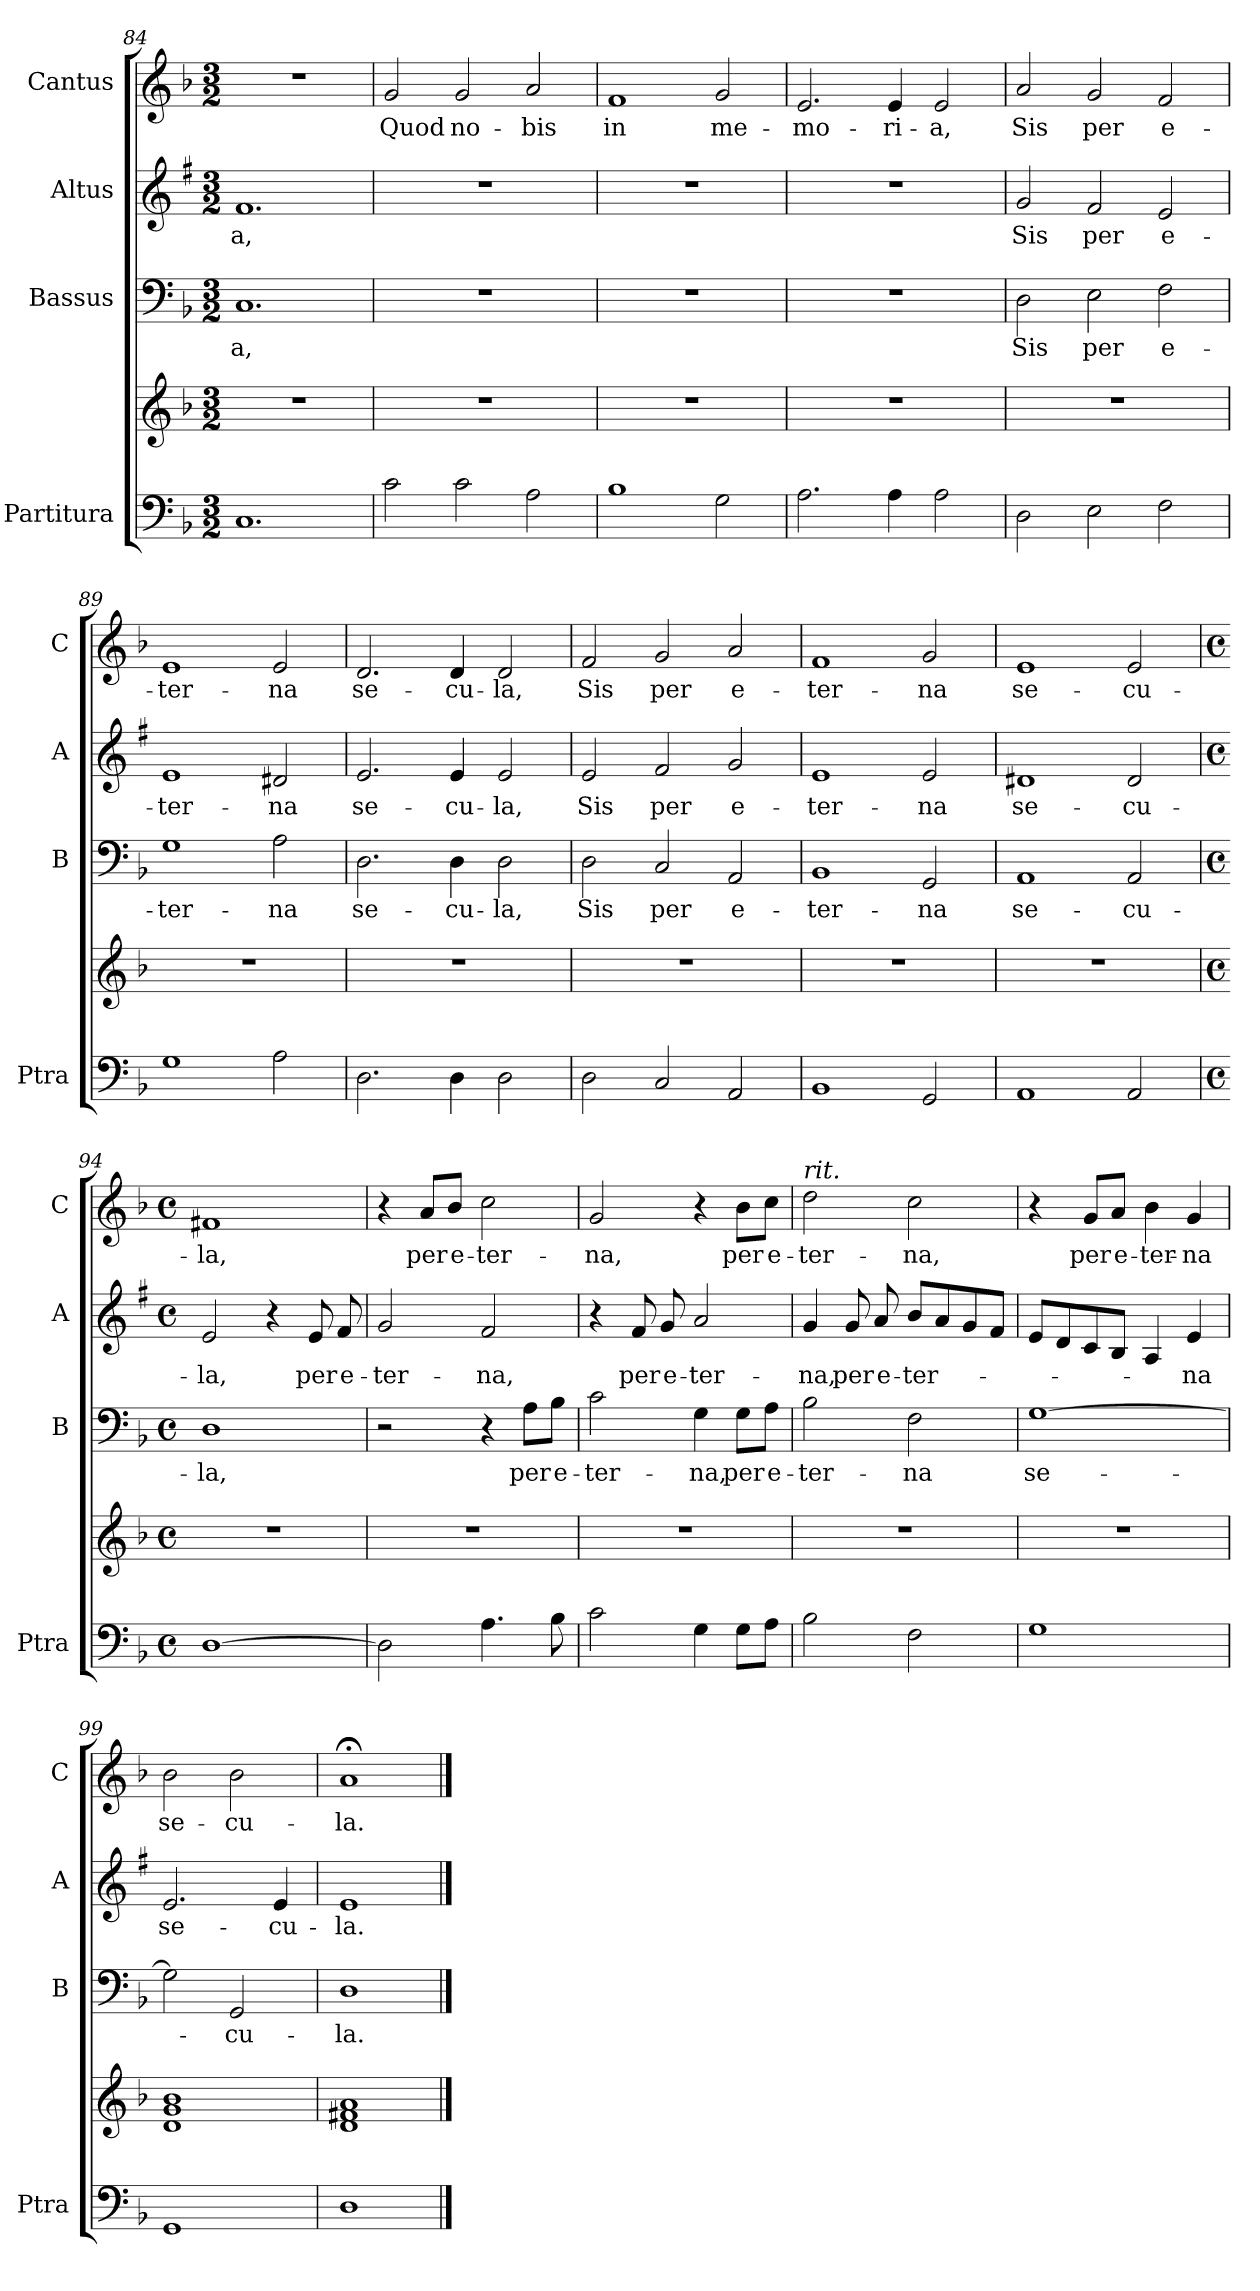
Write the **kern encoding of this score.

**kern	**kern	**kern	**text	**kern	**text	**kern	**text
*part4	*part4	*part3	*part3	*part2	*part2	*part1	*part1
*staff5	*staff4	*staff3	*staff3	*staff2	*staff2	*staff1	*staff1
*I"Partitura	*	*I"Bassus	*	*I"Altus	*	*I"Cantus	*
*I'Ptra	*	*I'B	*	*I'A	*	*I'C	*
*clefF4	*clefG2	*clefF4	*	*clefG2	*	*clefG2	*
*	*	*	*	*ITrd1c2	*	*	*
*k[b-]	*k[b-]	*k[b-]	*	*k[b-]	*	*k[b-]	*
*F:	*F:	*F:	*	*F:	*	*F:	*
*M3/2	*M3/2	*M3/2	*	*M3/2	*	*M3/2	*
=84	=84	=84	=84	=84	=84	=84	=84
!	!	!	!LO:LY:b	!	!LO:LY:b	!	!
1.C	1.r	1.C	-a,	1.e	-a,	1.r	.
=85	=85	=85	=85	=85	=85	=85	=85
!	!	!	!	!	!	!	!LO:LY:b
2c\	1.r	1.r	.	1.r	.	2g/	Quod
!	!	!	!	!	!	!	!LO:LY:b
2c\	.	.	.	.	.	2g/	no-
!	!	!	!	!	!	!	!LO:LY:b
2A\	.	.	.	.	.	2a/	-bis
=86	=86	=86	=86	=86	=86	=86	=86
!	!	!	!	!	!	!	!LO:LY:b
1B-	1.r	1.r	.	1.r	.	1f	in
!	!	!	!	!	!	!	!LO:LY:b
2G\	.	.	.	.	.	2g/	me-
=87	=87	=87	=87	=87	=87	=87	=87
!	!	!	!	!	!	!	!LO:LY:b
2.A\	1.r	1.r	.	1.r	.	2.e/	-mo-
!	!	!	!	!	!	!	!LO:LY:b
4A\	.	.	.	.	.	4e/	-ri-
!	!	!	!	!	!	!	!LO:LY:b
2A\	.	.	.	.	.	2e/	-a,
!!LO:PB:g=z
=88	=88	=88	=88	=88	=88	=88	=88
!	!	!	!LO:LY:b	!	!LO:LY:b	!	!LO:LY:b
2D\	1.r	2D\	Sis	2f/	Sis	2a/	Sis
!	!	!	!LO:LY:b	!	!LO:LY:b	!	!LO:LY:b
2E\	.	2E\	per	2e/	per	2g/	per
!	!	!	!LO:LY:b	!	!LO:LY:b	!	!LO:LY:b
2F\	.	2F\	e-	2d/	e-	2f/	e-
=89	=89	=89	=89	=89	=89	=89	=89
!	!	!	!LO:LY:b	!	!LO:LY:b	!	!LO:LY:b
1G	1.r	1G	-ter-	1d	-ter-	1e	-ter-
!	!	!	!LO:LY:b	!	!LO:LY:b	!	!LO:LY:b
2A\	.	2A\	-na	2c#X/	-na	2e/	-na
=90	=90	=90	=90	=90	=90	=90	=90
!	!	!	!LO:LY:b	!	!LO:LY:b	!	!LO:LY:b
2.D\	1.r	2.D\	se-	2.d/	se-	2.d/	se-
!	!	!	!LO:LY:b	!	!LO:LY:b	!	!LO:LY:b
4D\	.	4D\	-cu-	4d/	-cu-	4d/	-cu-
!	!	!	!LO:LY:b	!	!LO:LY:b	!	!LO:LY:b
2D\	.	2D\	-la,	2d/	-la,	2d/	-la,
=91	=91	=91	=91	=91	=91	=91	=91
!	!	!	!LO:LY:b	!	!LO:LY:b	!	!LO:LY:b
2D\	1.r	2D\	Sis	2d/	Sis	2f/	Sis
!	!	!	!LO:LY:b	!	!LO:LY:b	!	!LO:LY:b
2C/	.	2C/	per	2e/	per	2g/	per
!	!	!	!LO:LY:b	!	!LO:LY:b	!	!LO:LY:b
2AA/	.	2AA/	e-	2f/	e-	2a/	e-
=92	=92	=92	=92	=92	=92	=92	=92
!	!	!	!LO:LY:b	!	!LO:LY:b	!	!LO:LY:b
1BB-	1.r	1BB-	-ter-	1d	-ter-	1f	-ter-
!	!	!	!LO:LY:b	!	!LO:LY:b	!	!LO:LY:b
2GG/	.	2GG/	-na	2d/	-na	2g/	-na
=93	=93	=93	=93	=93	=93	=93	=93
!	!	!	!LO:LY:b	!	!LO:LY:b	!	!LO:LY:b
1AA	1.r	1AA	se-	1c#X	se-	1e	se-
!	!	!	!LO:LY:b	!	!LO:LY:b	!	!LO:LY:b
2AA/	.	2AA/	-cu-	2c#/	-cu-	2e/	-cu-
=94	=94	=94	=94	=94	=94	=94	=94
*M4/4	*M4/4	*M4/4	*	*M4/4	*	*M4/4	*
*met(c)	*met(c)	*met(c)	*	*met(c)	*	*met(c)	*
!	!	!	!LO:LY:b	!	!LO:LY:b	!	!LO:LY:b
[1D	1r	1D	-la,	2d/	-la,	1f#X	-la,
.	.	.	.	4r	.	.	.
!	!	!	!	!	!LO:LY:b	!	!
.	.	.	.	8d/	per	.	.
!	!	!	!	!	!LO:LY:b	!	!
.	.	.	.	8e/	e-	.	.
!!LO:LB:g=z
=95	=95	=95	=95	=95	=95	=95	=95
!	!	!	!	!	!LO:LY:b	!	!
2D\]	1r	2r	.	2f/	-ter-	4r	.
!	!	!	!	!	!	!	!LO:LY:b
.	.	.	.	.	.	8a/L	per
!	!	!	!	!	!	!	!LO:LY:b
.	.	.	.	.	.	8b-/J	e-
!	!	!	!	!	!LO:LY:b	!	!LO:LY:b
4.A\	.	4r	.	2e/	-na,	2cc\	-ter-
!	!	!	!LO:LY:b	!	!	!	!
.	.	8A\L	per	.	.	.	.
!	!	!	!LO:LY:b	!	!	!	!
8B-\	.	8B-\J	e-	.	.	.	.
=96	=96	=96	=96	=96	=96	=96	=96
!	!	!	!LO:LY:b	!	!	!	!LO:LY:b
2c\	1r	2c\	-ter-	4r	.	2g/	-na,
!	!	!	!	!	!LO:LY:b	!	!
.	.	.	.	8e/	per	.	.
!	!	!	!	!	!LO:LY:b	!	!
.	.	.	.	8f/	e-	.	.
!	!	!	!LO:LY:b	!	!LO:LY:b	!	!
4G\	.	4G\	-na,	2g/	-ter-	4r	.
!	!	!	!LO:LY:b	!	!	!	!LO:LY:b
8G\L	.	8G\L	per	.	.	8b-\L	per
!	!	!	!LO:LY:b	!	!	!	!LO:LY:b
8A\J	.	8A\J	e-	.	.	8cc\J	e-
=97	=97	=97	=97	=97	=97	=97	=97
!	!	!	!	!	!	!LO:TX:a:i:t=rit.	!
!	!	!	!LO:LY:b	!	!LO:LY:b	!	!LO:LY:b
2B-\	1r	2B-\	-ter-	4f/	-na,	2dd\	-ter-
!	!	!	!	!	!LO:LY:b	!	!
.	.	.	.	8f/	per	.	.
!	!	!	!	!	!LO:LY:b	!	!
.	.	.	.	8g/	e-	.	.
!	!	!	!LO:LY:b	!	!LO:LY:b	!	!LO:LY:b
2F\	.	2F\	-na	8a/L	-ter-	2cc\	-na,
.	.	.	.	8g/	.	.	.
.	.	.	.	8f/	.	.	.
.	.	.	.	8e/J	.	.	.
=98	=98	=98	=98	=98	=98	=98	=98
!	!	!	!LO:LY:b	!	!	!	!
1G	1r	[1G	se-	8d/L	.	4r	.
.	.	.	.	8c/	.	.	.
!	!	!	!	!	!	!	!LO:LY:b
.	.	.	.	8B-/	.	8g/L	per
!	!	!	!	!	!	!	!LO:LY:b
.	.	.	.	8A/J	.	8a/J	e-
!	!	!	!	!	!	!	!LO:LY:b
.	.	.	.	4G/	.	4b-\	-ter-
!	!	!	!	!	!LO:LY:b	!	!LO:LY:b
.	.	.	.	4d/	-na	4g/	-na
=99	=99	=99	=99	=99	=99	=99	=99
!	!	!	!	!	!LO:LY:b	!	!LO:LY:b
1GG	1d 1g 1b-	2G\]	.	2.d/	se-	2b-\	se-
!	!	!	!LO:LY:b	!	!	!	!LO:LY:b
.	.	2GG/	-cu-	.	.	2b-\	-cu-
!	!	!	!	!	!LO:LY:b	!	!
.	.	.	.	4d/	-cu-	.	.
=100	=100	=100	=100	=100	=100	=100	=100
!	!	!	!LO:LY:b	!	!LO:LY:b	!	!LO:LY:b
1D	1d 1f#X 1a	1D	-la.	1d	-la.	1a;<	-la.
==	==	==	==	==	==	==	==
*-	*-	*-	*-	*-	*-	*-	*-
